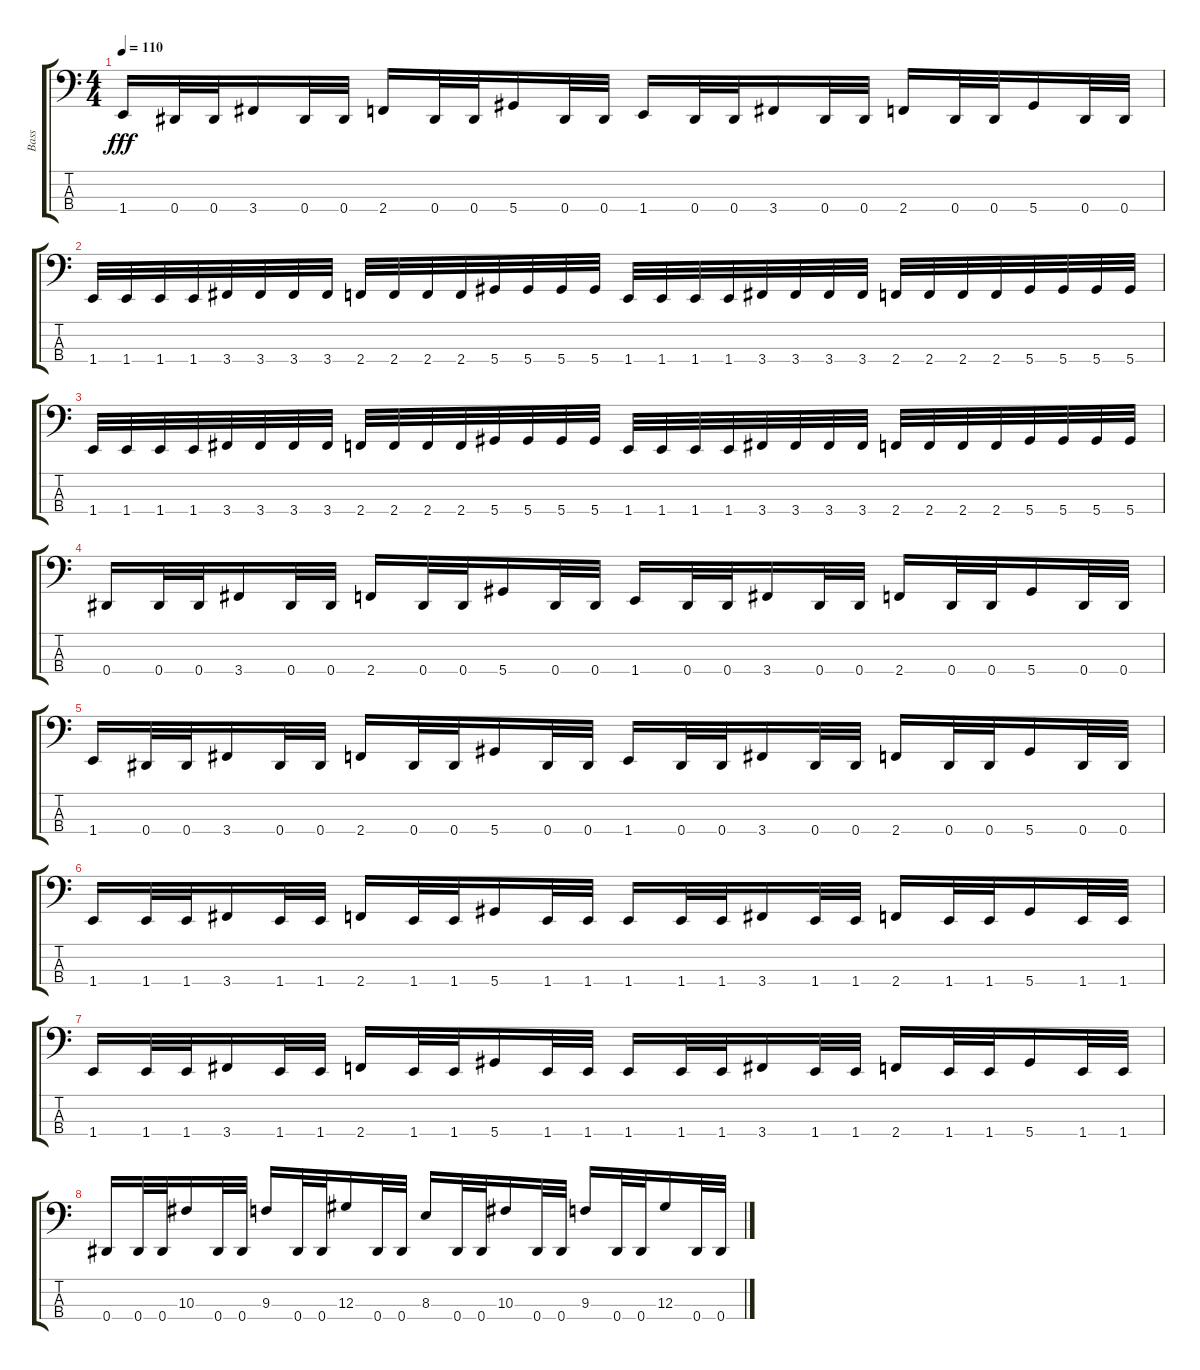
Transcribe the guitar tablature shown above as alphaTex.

\track ("Bass" "Bass") {instrument electricbasspick}
\staff {score tabs}
\tuning (Gb2 Db2 Ab1 Eb1) {hide}
\ts (4 4)
\tempo 110
\clef f4
\ks c
1.4.16{dy fff} 0.4.32 0.4.32 3.4.16 0.4.32 0.4.32 2.4.16 0.4.32 0.4.32 5.4.16 0.4.32 0.4.32 1.4.16 0.4.32 0.4.32 3.4.16 0.4.32 0.4.32 2.4.16 0.4.32 0.4.32 5.4.16 0.4.32 0.4.32 |
1.4.32 1.4.32 1.4.32 1.4.32 3.4.32 3.4.32 3.4.32 3.4.32 2.4.32 2.4.32 2.4.32 2.4.32 5.4.32 5.4.32 5.4.32 5.4.32 1.4.32 1.4.32 1.4.32 1.4.32 3.4.32 3.4.32 3.4.32 3.4.32 2.4.32 2.4.32 2.4.32 2.4.32 5.4.32 5.4.32 5.4.32 5.4.32 |
1.4.32 1.4.32 1.4.32 1.4.32 3.4.32 3.4.32 3.4.32 3.4.32 2.4.32 2.4.32 2.4.32 2.4.32 5.4.32 5.4.32 5.4.32 5.4.32 1.4.32 1.4.32 1.4.32 1.4.32 3.4.32 3.4.32 3.4.32 3.4.32 2.4.32 2.4.32 2.4.32 2.4.32 5.4.32 5.4.32 5.4.32 5.4.32 |
0.4.16 0.4.32 0.4.32 3.4.16 0.4.32 0.4.32 2.4.16 0.4.32 0.4.32 5.4.16 0.4.32 0.4.32 1.4.16 0.4.32 0.4.32 3.4.16 0.4.32 0.4.32 2.4.16 0.4.32 0.4.32 5.4.16 0.4.32 0.4.32 |
1.4.16 0.4.32 0.4.32 3.4.16 0.4.32 0.4.32 2.4.16 0.4.32 0.4.32 5.4.16 0.4.32 0.4.32 1.4.16 0.4.32 0.4.32 3.4.16 0.4.32 0.4.32 2.4.16 0.4.32 0.4.32 5.4.16 0.4.32 0.4.32 |
1.4.16 1.4.32 1.4.32 3.4.16 1.4.32 1.4.32 2.4.16 1.4.32 1.4.32 5.4.16 1.4.32 1.4.32 1.4.16 1.4.32 1.4.32 3.4.16 1.4.32 1.4.32 2.4.16 1.4.32 1.4.32 5.4.16 1.4.32 1.4.32 |
1.4.16 1.4.32 1.4.32 3.4.16 1.4.32 1.4.32 2.4.16 1.4.32 1.4.32 5.4.16 1.4.32 1.4.32 1.4.16 1.4.32 1.4.32 3.4.16 1.4.32 1.4.32 2.4.16 1.4.32 1.4.32 5.4.16 1.4.32 1.4.32 |
0.4.16 0.4.32 0.4.32 10.3.16 0.4.32 0.4.32 9.3.16 0.4.32 0.4.32 12.3.16 0.4.32 0.4.32 8.3.16 0.4.32 0.4.32 10.3.16 0.4.32 0.4.32 9.3.16 0.4.32 0.4.32 12.3.16 0.4.32 0.4.32
